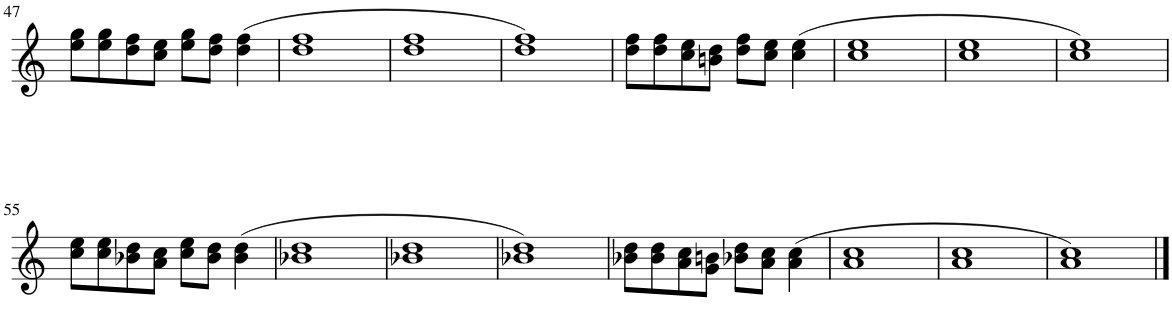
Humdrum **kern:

**kern
*part1
*staff1
*I"Piano
*I'Pno.
!!LO:PB:g=z
*clefG2
*k[]
*M4/4
=47
8ee\ 8gg\L
8ee\ 8gg\
8dd\ 8ff\
8cc\ 8ee\J
8ee\ 8gg\L
8dd\ 8ff\J
(4dd\ 4ff\
=48
1dd 1ff
=49
1dd 1ff
=50
1dd 1ff)
=51
8dd\ 8ff\L
8dd\ 8ff\
8cc\ 8ee\
8bn\ 8dd\J
8dd\ 8ff\L
8cc\ 8ee\J
(4cc\ 4ee\
=52
1cc 1ee
=53
1cc 1ee
=54
1cc 1ee)
!!LO:LB:g=z
=55
8cc\ 8ee\L
8cc\ 8ee\
8b-X\ 8dd\
8a\ 8cc\J
8cc\ 8ee\L
8b-\ 8dd\J
(4b-\ 4dd\
=56
1b-X 1dd
=57
1b-X 1dd
=58
1b-X 1dd)
=59
8b-X\ 8dd\L
8b-\ 8dd\
8a\ 8cc\
8g\ 8bn\J
8b-X\ 8dd\L
8a\ 8cc\J
(4a\ 4cc\
=60
1a 1cc
=61
1a 1cc
=62
1a 1cc)
==
*-
